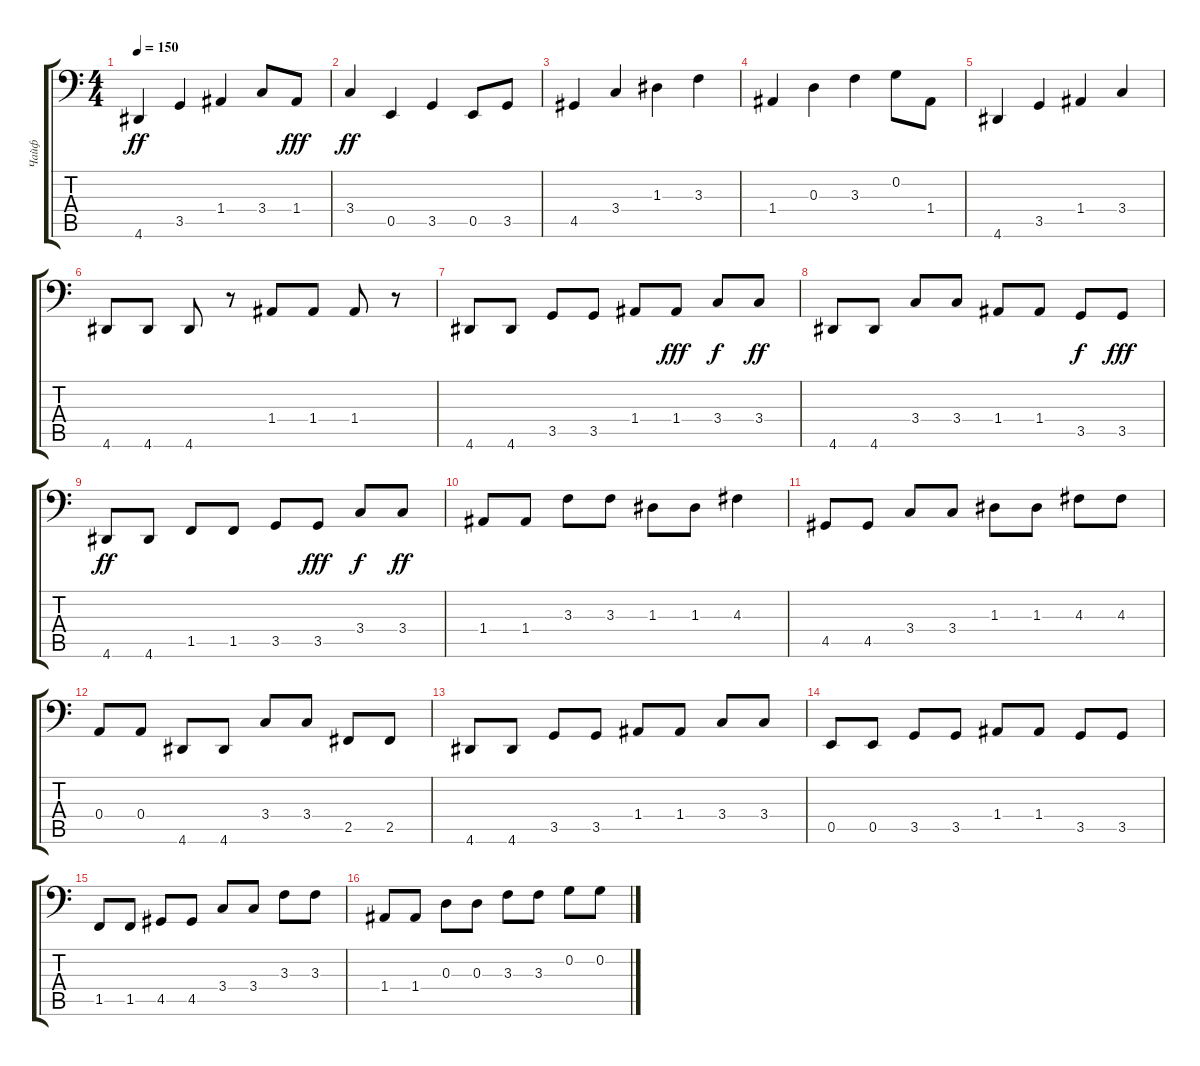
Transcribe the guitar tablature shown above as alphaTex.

\track ("Чайф" "Чайф") {instrument fretlessbass}
\staff {score tabs}
\tuning (C3 G2 D2 A1 E1 B0) {hide}
\ts (4 4)
\tempo 150
\clef f4
\ks c
4.6.4{dy ff} 3.5.4 1.4.4 3.4.8 1.4.8{dy fff} |
3.4.4{dy ff} 0.5.4 3.5.4 0.5.8 3.5.8 |
4.5.4 3.4.4 1.3.4 3.3.4 |
1.4.4 0.3.4 3.3.4 0.2.8 1.4.8 |
4.6.4 3.5.4 1.4.4 3.4.4 |
4.6.8 4.6.8 4.6.8 r.8 1.4.8 1.4.8 1.4.8 r.8 |
4.6.8 4.6.8 3.5.8 3.5.8 1.4.8 1.4.8{dy fff} 3.4.8{dy f} 3.4.8{dy ff} |
4.6.8 4.6.8 3.4.8 3.4.8 1.4.8 1.4.8 3.5.8{dy f} 3.5.8{dy fff} |
4.6.8{dy ff} 4.6.8 1.5.8 1.5.8 3.5.8 3.5.8{dy fff} 3.4.8{dy f} 3.4.8{dy ff} |
1.4.8 1.4.8 3.3.8 3.3.8 1.3.8 1.3.8 4.3.4 |
4.5.8 4.5.8 3.4.8 3.4.8 1.3.8 1.3.8 4.3.8 4.3.8 |
0.4.8 0.4.8 4.6.8 4.6.8 3.4.8 3.4.8 2.5.8 2.5.8 |
4.6.8 4.6.8 3.5.8 3.5.8 1.4.8 1.4.8 3.4.8 3.4.8 |
0.5.8 0.5.8 3.5.8 3.5.8 1.4.8 1.4.8 3.5.8 3.5.8 |
1.5.8 1.5.8 4.5.8 4.5.8 3.4.8 3.4.8 3.3.8 3.3.8 |
1.4.8 1.4.8 0.3.8 0.3.8 3.3.8 3.3.8 0.2.8 0.2.8
